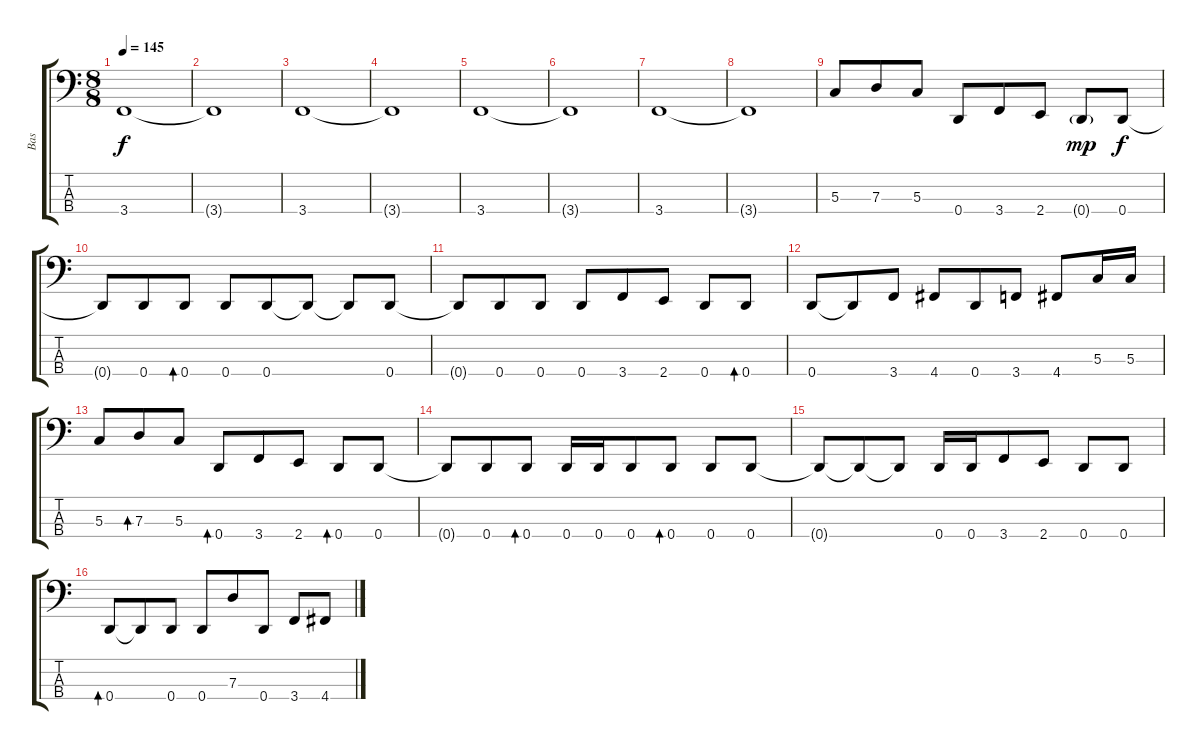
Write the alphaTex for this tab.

\track ("Bas" "Bas") {instrument electricbasspick}
\staff {score tabs}
\tuning (F2 C2 G1 D1) {hide}
\ts (8 8)
\tempo 145
\clef f4
\ks c
3.4.1{dy f instrument electricbasspick} |
3.4{t}.1 |
3.4.1 |
3.4{t}.1 |
3.4.1 |
3.4{t}.1 |
3.4.1 |
3.4{t}.1 |
5.3.8 7.3.8 5.3.8 0.4.8 3.4.8 2.4.8 0.4{g}.8{dy mp} 0.4.8{dy f} |
0.4{t}.8 0.4.8 0.4.8{bd 240} 0.4.8 0.4.8 0.4{t}.8 0.4{t}.8 0.4.8 |
0.4{t}.8 0.4.8 0.4.8 0.4.8 3.4.8 2.4.8 0.4.8 0.4.8{bd 240} |
0.4.8 0.4{t}.8 3.4.8 4.4.8 0.4.8 3.4.8 4.4.8 5.3.16 5.3.16 |
5.3.8 7.3.8{bd 240} 5.3.8 0.4.8{bd 240} 3.4.8 2.4.8 0.4.8{bd 240} 0.4.8 |
0.4{t}.8 0.4.8 0.4.8{bd 240} 0.4.16 0.4.16 0.4.8 0.4.8{bd 240} 0.4.8 0.4.8 |
0.4{t}.8 0.4{t}.8 0.4{t}.8 0.4.16 0.4.16 3.4.8 2.4.8 0.4.8 0.4.8 |
0.4.8{bd 240} 0.4{t}.8 0.4.8 0.4.8 7.3.8 0.4.8 3.4.8 4.4.8
